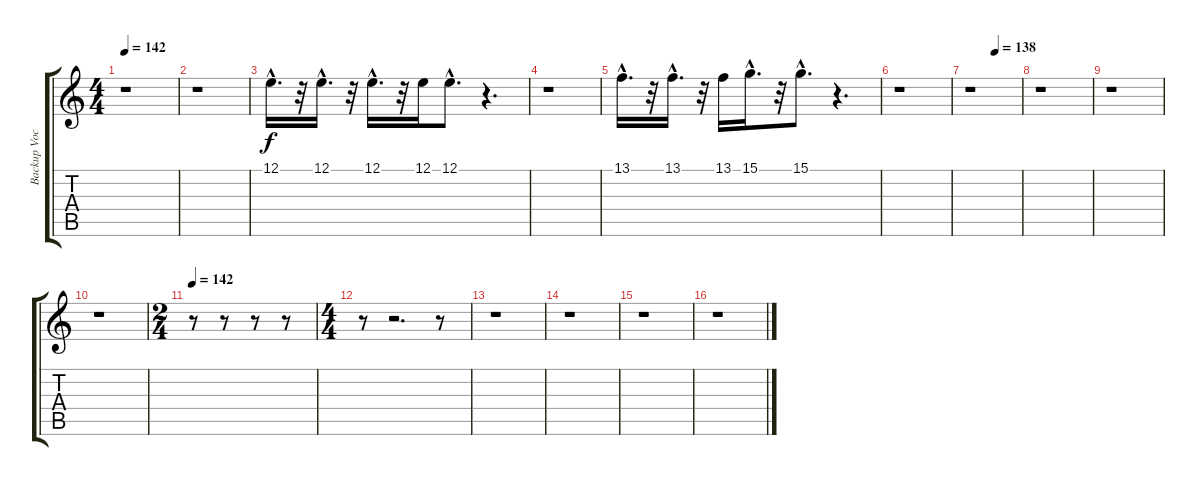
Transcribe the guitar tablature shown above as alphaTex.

\track ("Backup Vocals" "Backup Voc") {instrument sopranosax}
\staff {score tabs}
\tuning (E4 B3 G3 D3 A2 E2) {hide}
\ts (4 4)
\tempo 142
\clef g2
\ks c
r.1{dy f} |
r.1 |
12.1{hac}.16{d} r.32 12.1{hac}.16{d} r.32 12.1{hac}.16{d} r.32 12.1.16 12.1{hac}.8{d} r.4{d} |
r.1 |
13.1{hac}.16{d} r.32 13.1{hac}.16{d} r.32 13.1.16 15.1{hac}.16{d} r.32 15.1{hac}.8{d} r.4{d} |
r.1 |
\tempo (138 0.5)
r.1 |
r.1 |
r.1 |
r.1 |
\ts (2 4)
\tempo 142
r.8 r.8 r.8 r.8 |
\ts (4 4)
r.8 r.2{d} r.8 |
r.1 |
r.1 |
r.1 |
r.1
